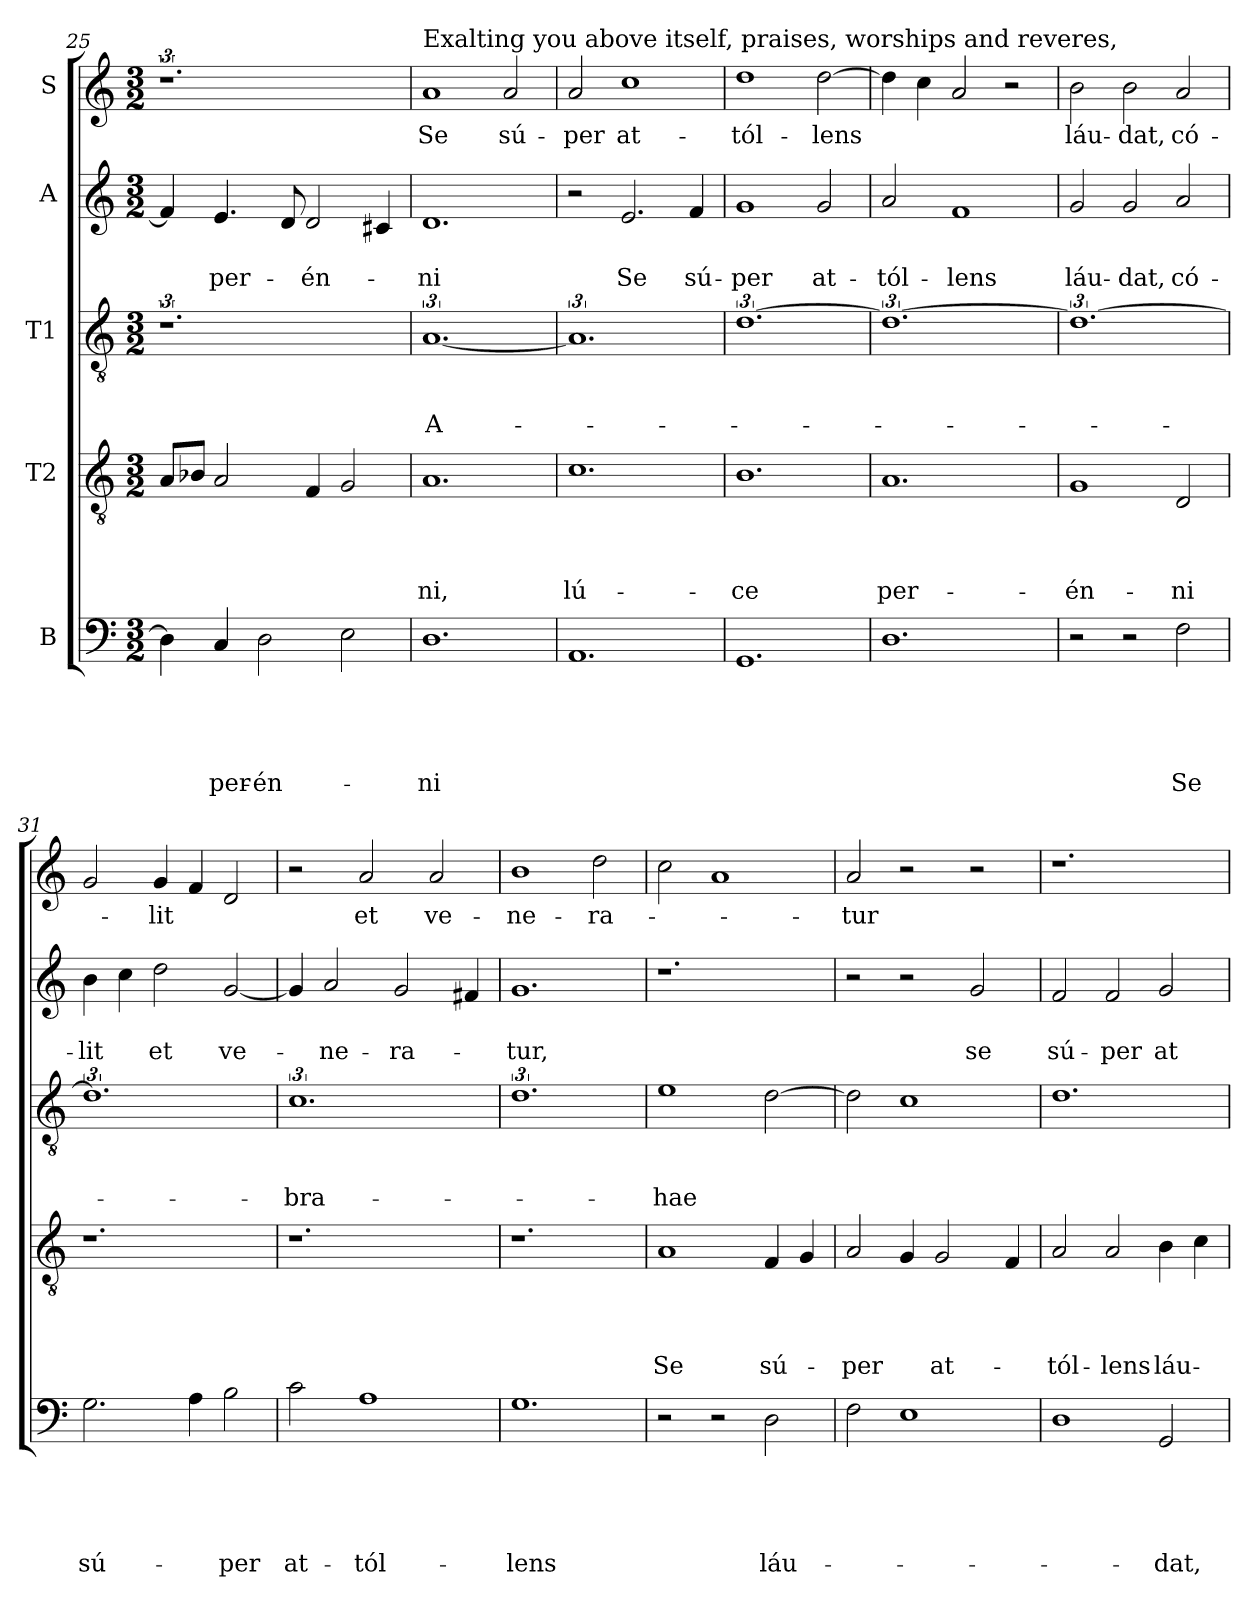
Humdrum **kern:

**kern	**text	**text	**text	**text	**text	**kern	**text	**text	**text	**text	**kern	**text	**text	**text	**kern	**text	**text	**kern	**text
*part5	*part5	*part5	*part5	*part5	*part5	*part4	*part4	*part4	*part4	*part4	*part3	*part3	*part3	*part3	*part2	*part2	*part2	*part1	*part1
*staff5	*staff5	*staff5	*staff5	*staff5	*staff5	*staff4	*staff4	*staff4	*staff4	*staff4	*staff3	*staff3	*staff3	*staff3	*staff2	*staff2	*staff2	*staff1	*staff1
*I"B	*	*	*	*	*	*I"T2	*	*	*	*	*I"T1	*	*	*	*I"A	*	*	*I"S	*
*clefF4	*	*	*	*	*	*clefGv2	*	*	*	*	*clefGv2	*	*	*	*clefG2	*	*	*clefG2	*
*k[]	*	*	*	*	*	*k[]	*	*	*	*	*k[]	*	*	*	*k[]	*	*	*k[]	*
*C:	*	*	*	*	*	*C:	*	*	*	*	*C:	*	*	*	*C:	*	*	*C:	*
*M3/2	*	*	*	*	*	*M3/2	*	*	*	*	*M3/2	*	*	*	*M3/2	*	*	*M3/2	*
*Xtuplet	*	*	*	*	*	*Xtuplet	*	*	*	*	*	*	*	*	*Xtuplet	*	*	*	*
=25	=25	=25	=25	=25	=25	=25	=25	=25	=25	=25	=25	=25	=25	=25	=25	=25	=25	=25	=25
6D\]	.	.	.	.	.	12A/L	.	.	.	.	3%2.r	.	.	.	6f/]	.	.	3%2.r	.
.	.	.	.	.	.	12B-i/J	.	.	.	.	.	.	.	.	.	.	.	.	.
!	!	!	!	!	!LO:LY:b	!	!	!	!	!	!	!	!	!	!	!	!LO:LY:b	!	!
6C/	.	.	.	.	per-	3A/	.	.	.	.	.	.	.	.	6.e/	.	per-	.	.
!	!	!	!	!	!LO:LY:b	!	!	!	!	!	!	!	!	!	!	!	!	!	!
3D\	.	.	.	.	-én-	.	.	.	.	.	.	.	.	.	.	.	.	.	.
.	.	.	.	.	.	.	.	.	.	.	.	.	.	.	12d/	.	.	.	.
!	!	!	!	!	!	!	!	!	!	!	!	!	!	!	!	!	!LO:LY:b	!	!
.	.	.	.	.	.	6F/	.	.	.	.	.	.	.	.	3d/	.	-én-	.	.
3E\	.	.	.	.	.	3G/	.	.	.	.	.	.	.	.	.	.	.	.	.
.	.	.	.	.	.	.	.	.	.	.	.	.	.	.	6c#i/	.	.	.	.
=26	=26	=26	=26	=26	=26	=26	=26	=26	=26	=26	=26	=26	=26	=26	=26	=26	=26	=26	=26
!	!	!	!	!	!LO:LY:b	!	!	!	!	!LO:LY:b	!	!	!	!LO:LY:b	!	!	!LO:LY:b	!	!
*	*	*	*	*	*	*	*	*	*	*	*	*	*	*	*	*	*	*Xtuplet	*
!	!	!	!	!	!	!	!	!	!	!	!	!	!	!	!	!	!	!LO:TX:a:t=Exalting you above itself, praises, worships and reveres,	!
!	!	!	!	!	!	!	!	!	!	!	!	!	!	!	!	!	!	!	!LO:LY:b
3%2.D	.	.	.	.	-ni	3%2.A	.	.	.	-ni,	[3%2.A	.	.	A-	3%2.d	.	-ni	3%2a	Se
!	!	!	!	!	!	!	!	!	!	!	!	!	!	!	!	!	!	!	!LO:LY:b
.	.	.	.	.	.	.	.	.	.	.	.	.	.	.	.	.	.	3a/	sú-
=27	=27	=27	=27	=27	=27	=27	=27	=27	=27	=27	=27	=27	=27	=27	=27	=27	=27	=27	=27
!	!	!	!	!	!	!	!	!	!	!LO:LY:b	!	!	!	!	!	!	!	!	!LO:LY:b
3%2.AA	.	.	.	.	.	3%2.c	.	.	.	lú-	3%2.A]	.	.	.	3r	.	.	3a/	-per
!	!	!	!	!	!	!	!	!	!	!	!	!	!	!	!	!	!LO:LY:b	!	!LO:LY:b
.	.	.	.	.	.	.	.	.	.	.	.	.	.	.	3.e/	.	Se	3%2cc	at-
!	!	!	!	!	!	!	!	!	!	!	!	!	!	!	!	!	!LO:LY:b	!	!
.	.	.	.	.	.	.	.	.	.	.	.	.	.	.	6f/	.	sú-	.	.
=28	=28	=28	=28	=28	=28	=28	=28	=28	=28	=28	=28	=28	=28	=28	=28	=28	=28	=28	=28
!	!	!	!	!	!	!	!	!	!	!LO:LY:b	!	!	!	!	!	!	!LO:LY:b	!	!LO:LY:b
3%2.GG	.	.	.	.	.	3%2.B	.	.	.	-ce	[3%2.d	.	.	.	3%2g	.	-per	3%2dd	-tól-
!	!	!	!	!	!	!	!	!	!	!	!	!	!	!	!	!	!LO:LY:b	!	!LO:LY:b
.	.	.	.	.	.	.	.	.	.	.	.	.	.	.	3g/	.	at-	[3dd\	-lens
!!LO:PB:g=z
=29	=29	=29	=29	=29	=29	=29	=29	=29	=29	=29	=29	=29	=29	=29	=29	=29	=29	=29	=29
!	!	!	!	!	!	!	!	!	!	!LO:LY:b	!	!	!	!	!	!	!LO:LY:b	!	!
3%2.D	.	.	.	.	.	3%2.A	.	.	.	per-	3%2.d_	.	.	.	3a/	.	-tól-	6dd\]	.
.	.	.	.	.	.	.	.	.	.	.	.	.	.	.	.	.	.	6cc\	.
!	!	!	!	!	!	!	!	!	!	!	!	!	!	!	!	!	!LO:LY:b	!	!
.	.	.	.	.	.	.	.	.	.	.	.	.	.	.	3%2f	.	-lens	3a/	.
.	.	.	.	.	.	.	.	.	.	.	.	.	.	.	.	.	.	3r	.
=30	=30	=30	=30	=30	=30	=30	=30	=30	=30	=30	=30	=30	=30	=30	=30	=30	=30	=30	=30
!	!	!	!	!	!	!	!	!	!	!LO:LY:b	!	!	!	!	!	!	!LO:LY:b	!	!LO:LY:b
3r	.	.	.	.	.	3%2G	.	.	.	-én-	3%2.d_	.	.	.	3g/	.	láu-	3b\	láu-
!	!	!	!	!	!	!	!	!	!	!	!	!	!	!	!	!	!LO:LY:b	!	!LO:LY:b
3r	.	.	.	.	.	.	.	.	.	.	.	.	.	.	3g/	.	-dat,	3b\	-dat,
!	!	!	!	!	!LO:LY:b	!	!	!	!	!LO:LY:b	!	!	!	!	!	!	!LO:LY:b	!	!LO:LY:b
3F\	.	.	.	.	Se	3D/	.	.	.	-ni	.	.	.	.	3a/	.	có-	3a/	có-
=31	=31	=31	=31	=31	=31	=31	=31	=31	=31	=31	=31	=31	=31	=31	=31	=31	=31	=31	=31
!	!	!	!	!	!LO:LY:b	!	!	!	!	!	!	!	!	!	!	!	!LO:LY:b	!	!
3.G\	.	.	.	.	sú-	3%2.r	.	.	.	.	3%2.d]	.	.	.	6b\	.	-lit	3g/	.
.	.	.	.	.	.	.	.	.	.	.	.	.	.	.	6cc\	.	.	.	.
!	!	!	!	!	!	!	!	!	!	!	!	!	!	!	!	!	!LO:LY:b	!	!LO:LY:b
.	.	.	.	.	.	.	.	.	.	.	.	.	.	.	3dd\	.	et	6g/	-lit
6A\	.	.	.	.	.	.	.	.	.	.	.	.	.	.	.	.	.	6f/	.
!	!	!	!	!	!LO:LY:b	!	!	!	!	!	!	!	!	!	!	!	!LO:LY:b	!	!
3B\	.	.	.	.	-per	.	.	.	.	.	.	.	.	.	[3g/	.	ve-	3d/	.
=32	=32	=32	=32	=32	=32	=32	=32	=32	=32	=32	=32	=32	=32	=32	=32	=32	=32	=32	=32
!	!	!	!	!	!LO:LY:b	!	!	!	!	!	!	!	!	!LO:LY:b	!	!	!	!	!
3c\	.	.	.	.	at-	3%2.r	.	.	.	.	3%2.c	.	.	-bra-	6g/]	.	.	3r	.
!	!	!	!	!	!	!	!	!	!	!	!	!	!	!	!	!	!LO:LY:b	!	!
.	.	.	.	.	.	.	.	.	.	.	.	.	.	.	3a/	.	-ne-	.	.
!	!	!	!	!	!LO:LY:b	!	!	!	!	!	!	!	!	!	!	!	!	!	!LO:LY:b
3%2A	.	.	.	.	-tól-	.	.	.	.	.	.	.	.	.	.	.	.	3a/	et
!	!	!	!	!	!	!	!	!	!	!	!	!	!	!	!	!	!LO:LY:b	!	!
.	.	.	.	.	.	.	.	.	.	.	.	.	.	.	3g/	.	-ra-	.	.
!	!	!	!	!	!	!	!	!	!	!	!	!	!	!	!	!	!	!	!LO:LY:b
.	.	.	.	.	.	.	.	.	.	.	.	.	.	.	.	.	.	3a/	ve-
.	.	.	.	.	.	.	.	.	.	.	.	.	.	.	6f#i/	.	.	.	.
=33	=33	=33	=33	=33	=33	=33	=33	=33	=33	=33	=33	=33	=33	=33	=33	=33	=33	=33	=33
!	!	!	!	!	!LO:LY:b	!	!	!	!	!	!	!	!	!	!	!	!LO:LY:b	!	!LO:LY:b
3%2.G	.	.	.	.	-lens	3%2.r	.	.	.	.	3%2.d	.	.	.	3%2.g	.	-tur,	3%2b	-ne-
!	!	!	!	!	!	!	!	!	!	!	!	!	!	!	!	!	!	!	!LO:LY:b
.	.	.	.	.	.	.	.	.	.	.	.	.	.	.	.	.	.	3dd\	-ra-
=34	=34	=34	=34	=34	=34	=34	=34	=34	=34	=34	=34	=34	=34	=34	=34	=34	=34	=34	=34
!	!	!	!	!	!	!	!	!	!	!LO:LY:b	!	!	!	!	!	!	!	!	!
*	*	*	*	*	*	*	*	*	*	*	*Xtuplet	*	*	*	*	*	*	*	*
!	!	!	!	!	!	!	!	!	!	!	!	!	!	!LO:LY:b	!	!	!	!	!
3r	.	.	.	.	.	3%2A	.	.	.	Se	3%2e	.	.	-hae	3%2.r	.	.	3cc\	.
3r	.	.	.	.	.	.	.	.	.	.	.	.	.	.	.	.	.	3%2a	.
!	!	!	!	!	!LO:LY:b	!	!	!	!	!LO:LY:b	!	!	!	!	!	!	!	!	!
3D\	.	.	.	.	láu-	6F/	.	.	.	sú-	[3d\	.	.	.	.	.	.	.	.
.	.	.	.	.	.	6G/	.	.	.	.	.	.	.	.	.	.	.	.	.
!!LO:LB:g=z
=35	=35	=35	=35	=35	=35	=35	=35	=35	=35	=35	=35	=35	=35	=35	=35	=35	=35	=35	=35
!	!	!	!	!	!	!	!	!	!	!LO:LY:b	!	!	!	!	!	!	!	!	!LO:LY:b
3F\	.	.	.	.	.	3A/	.	.	.	-per	3d\]	.	.	.	3r	.	.	3a/	-tur
3%2E	.	.	.	.	.	6G/	.	.	.	.	3%2c	.	.	.	3r	.	.	3r	.
!	!	!	!	!	!	!	!	!	!	!LO:LY:b	!	!	!	!	!	!	!	!	!
.	.	.	.	.	.	3G/	.	.	.	at-	.	.	.	.	.	.	.	.	.
!	!	!	!	!	!	!	!	!	!	!	!	!	!	!	!	!	!LO:LY:b	!	!
.	.	.	.	.	.	.	.	.	.	.	.	.	.	.	3g/	.	se	3r	.
.	.	.	.	.	.	6F/	.	.	.	.	.	.	.	.	.	.	.	.	.
=36	=36	=36	=36	=36	=36	=36	=36	=36	=36	=36	=36	=36	=36	=36	=36	=36	=36	=36	=36
!	!	!	!	!	!	!	!	!	!	!LO:LY:b	!	!	!	!	!	!	!LO:LY:b	!	!
3%2D	.	.	.	.	.	3A/	.	.	.	-tól-	3%2.d	.	.	.	3f/	.	sú-	3%2.r	.
!	!	!	!	!	!	!	!	!	!	!LO:LY:b	!	!	!	!	!	!	!LO:LY:b	!	!
.	.	.	.	.	.	3A/	.	.	.	-lens	.	.	.	.	3f/	.	-per	.	.
!	!	!	!	!	!LO:LY:b	!	!	!	!	!LO:LY:b	!	!	!	!	!	!	!LO:LY:b	!	!
3GG/	.	.	.	.	-dat,	6B\	.	.	.	láu-	.	.	.	.	3g/	.	at-	.	.
.	.	.	.	.	.	6c\	.	.	.	.	.	.	.	.	.	.	.	.	.
=	=	=	=	=	=	=	=	=	=	=	=	=	=	=	=	=	=	=	=
*-	*-	*-	*-	*-	*-	*-	*-	*-	*-	*-	*-	*-	*-	*-	*-	*-	*-	*-	*-
